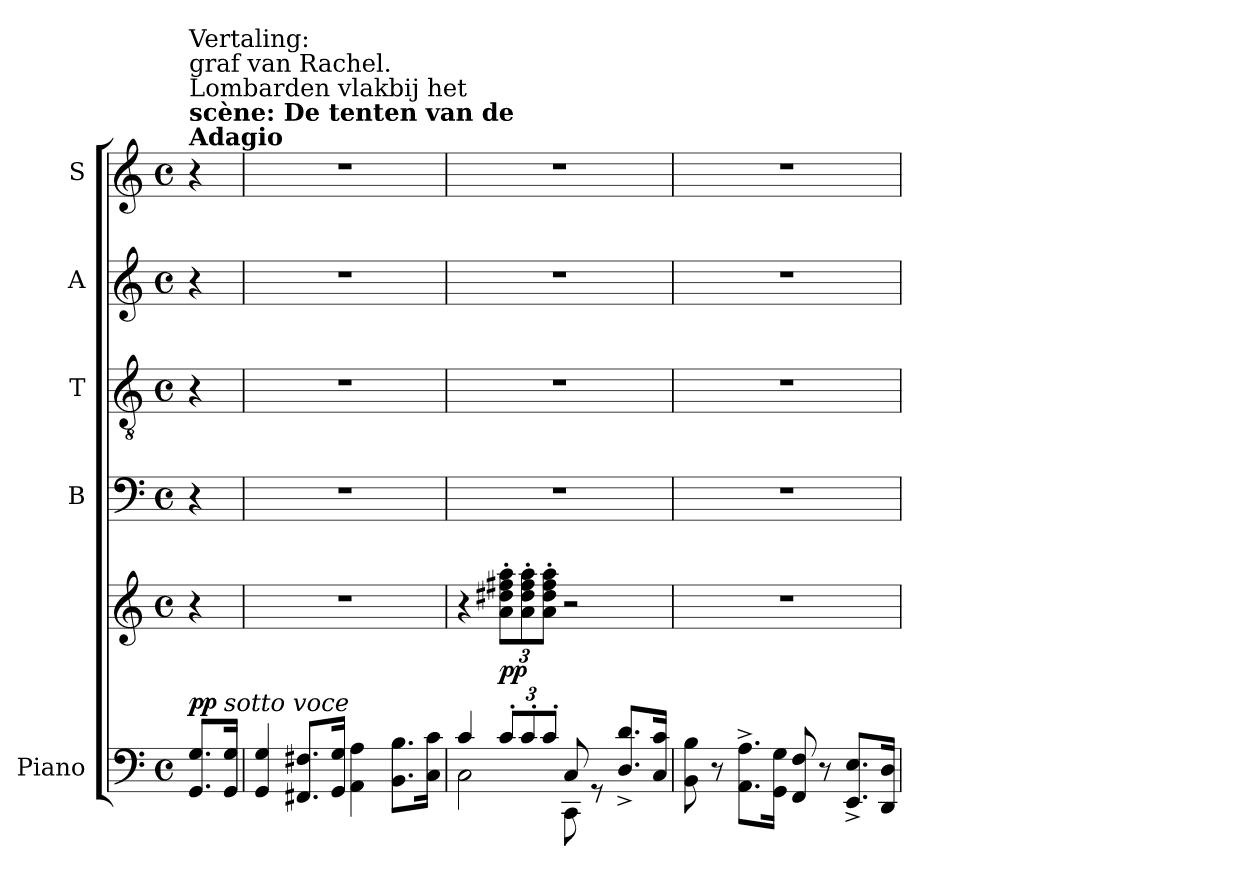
**kern	**kern	**dynam	**kern	**kern	**kern	**kern
*part5	*part5	*part5	*part4	*part3	*part2	*part1
*staff6	*staff5	*staff5/6	*staff4	*staff3	*staff2	*staff1
*I"Piano	*	*	*I"B	*I"T	*I"A	*I"S
*I'Pno	*	*	*I'B	*I'T	*I'A	*I'S
*clefF4	*clefG2	*	*clefF4	*clefGv2	*clefG2	*clefG2
*k[]	*k[]	*	*k[]	*k[]	*k[]	*k[]
*M4/4	*M4/4	*	*M4/4	*M4/4	*M4/4	*M4/4
*met(c)	*met(c)	*	*met(c)	*met(c)	*met(c)	*met(c)
=	=	=	=	=	=	=
!	!	!	!	!	!	!LO:TX:a:B:t=Adagio
!	!	!	!	!	!	!LO:TX:a:B:t=scène&colon; De tenten van de
!	!	!	!	!	!	!LO:TX:a:t=Lombarden vlakbij het
!	!	!	!	!	!	!LO:TX:a:t=graf van Rachel.
!	!	!	!	!	!	!LO:TX:a:t=Vertaling&colon;
!	!	!LO:DY:a=2	!	!	!	!
8.GG/ 8.G/L	4r	pp	4r	4r	4r	4r
!LO:TX:a:i:t=sotto voce	!	!	!	!	!	!
16GG/ 16G/Jk	.	.	.	.	.	.
=1	=1	=1	=1	=1	=1	=1
4GG/ 4G/	1r	.	1r	1r	1r	1r
8.FF#X/ 8.F#X/L	.	.	.	.	.	.
16GG/ 16G/Jk	.	.	.	.	.	.
4AA\ 4A\	.	.	.	.	.	.
8.BB\ 8.B\L	.	.	.	.	.	.
16C\ 16c\Jk	.	.	.	.	.	.
=2	=2	=2	=2	=2	=2	=2
*^	*	*	*	*	*	*
4c/	2C\	4r	.	1r	1r	1r	1r
*Xbrackettup	*	*Xbrackettup	*	*	*	*	*
!	!	!	!LO:DY:b	!	!	!	!
12c'/L	.	12a\' 12dd#X\' 12ff#X\' 12aa\'L	pp	.	.	.	.
12c'/	.	12a\' 12dd#\' 12ff#\' 12aa\'	.	.	.	.	.
12c'/J	.	12a\' 12dd#\' 12ff#\' 12aa\'J	.	.	.	.	.
8C/	8CC\	2r	.	.	.	.	.
8rGG	4.ryy	.	.	.	.	.	.
8.D/^ 8.d/^L	.	.	.	.	.	.	.
16C/ 16c/Jk	.	.	.	.	.	.	.
*v	*v	*	*	*	*	*	*
=3	=3	=3	=3	=3	=3	=3
8BB\ 8B\	1r	.	1r	1r	1r	1r
8r	.	.	.	.	.	.
8.AA\^ 8.A\^L	.	.	.	.	.	.
16GG\ 16G\Jk	.	.	.	.	.	.
8FF/ 8F/	.	.	.	.	.	.
8r	.	.	.	.	.	.
8.EE/^ 8.E/^L	.	.	.	.	.	.
16DD/ 16D/Jk	.	.	.	.	.	.
=	=	=	=	=	=	=
*-	*-	*-	*-	*-	*-	*-
